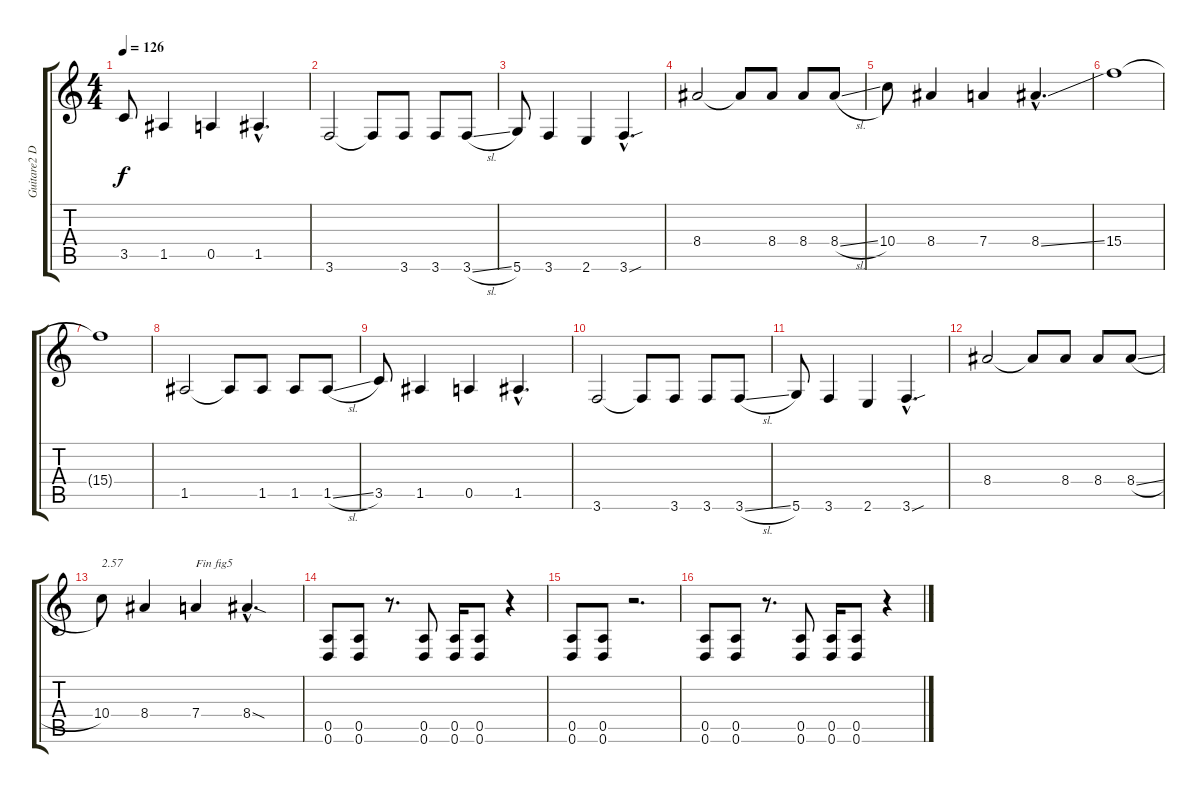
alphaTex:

\track ("Guitare2 Dr-D" "Guitare2 D") {instrument overdrivenguitar}
\staff {score tabs}
\tuning (E4 B3 G3 D3 A2 D2) {hide}
\ts (4 4)
\tempo 126
\clef g2
\ks c
3.5.8{dy f} 1.5.4 0.5.4 1.5{hac}.4{d} |
3.6.2 3.6{t}.8 3.6.8 3.6.8 3.6{sl}.8 |
5.6.8 3.6.4 2.6.4 3.6{sou hac}.4{d} |
8.4.2 8.4{t}.8 8.4.8 8.4.8 8.4{sl}.8 |
10.4.8 8.4.4 7.4.4 8.4{ss hac}.4{d} |
15.4.1 |
15.4{t}.1 |
1.5.2 1.5{t}.8 1.5.8 1.5.8 1.5{sl}.8 |
3.5.8 1.5.4 0.5.4 1.5{hac}.4{d} |
3.6.2 3.6{t}.8 3.6.8 3.6.8 3.6{sl}.8 |
5.6.8 3.6.4 2.6.4 3.6{sou hac}.4{d} |
8.4.2 8.4{t}.8 8.4.8 8.4.8 8.4{sl}.8 |
10.4.8{txt "2.57"} 8.4.4 7.4.4{txt "Fin fig5"} 8.4{sod hac}.4{d} |
(0.5 0.6).8 (0.5 0.6).8 r.8{d} (0.5 0.6).8 (0.5 0.6).16 (0.5 0.6).8 r.4 |
(0.5 0.6).8 (0.5 0.6).8 r.2{d} |
(0.5 0.6).8 (0.5 0.6).8 r.8{d} (0.5 0.6).8 (0.5 0.6).16 (0.5 0.6).8 r.4
